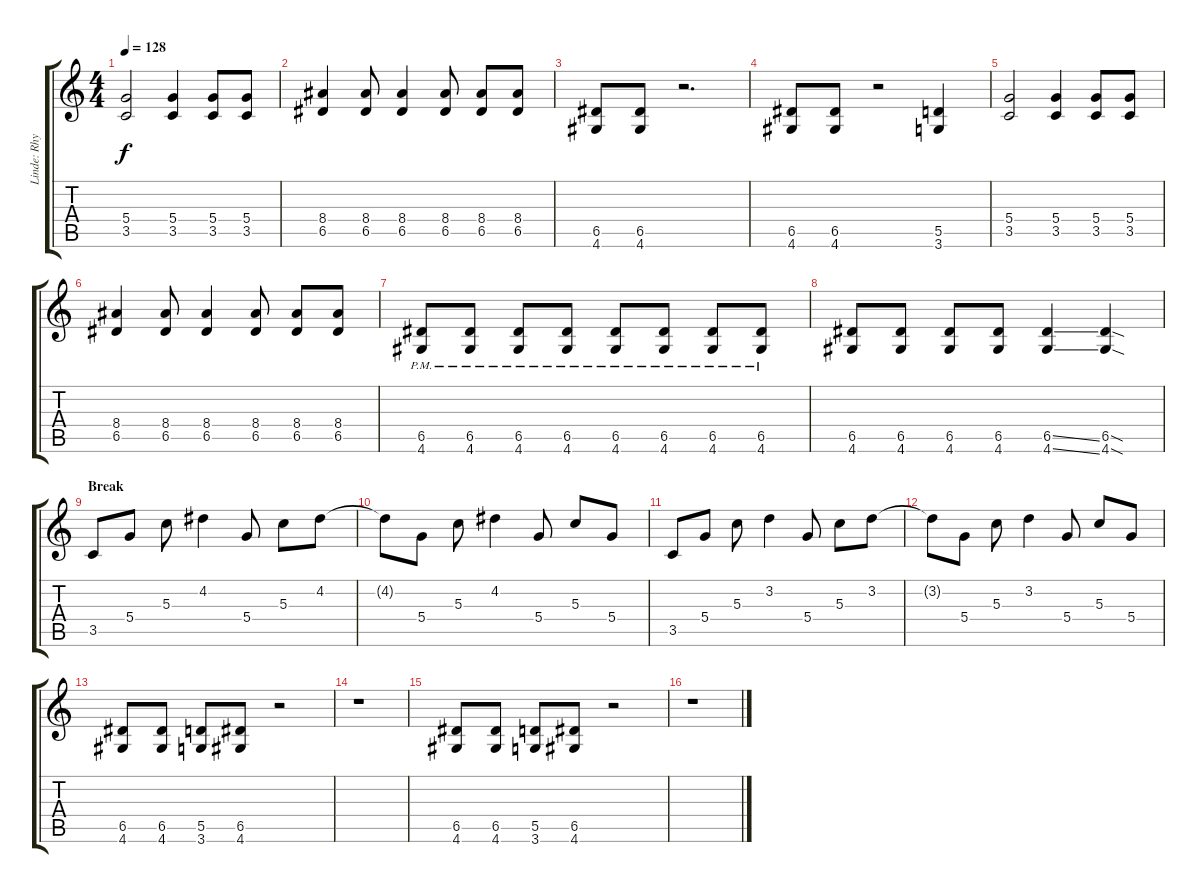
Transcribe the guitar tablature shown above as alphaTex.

\track ("Linde: Rhythm Guitar" "Linde: Rhy") {instrument distortionguitar}
\staff {score tabs}
\tuning (E4 B3 G3 D3 A2 E2) {hide}
\ts (4 4)
\tempo 128
\clef g2
\ks c
(5.4 3.5).2{dy f} (5.4 3.5).4 (5.4 3.5).8 (5.4 3.5).8 |
(8.4 6.5).4 (8.4 6.5).8 (8.4 6.5).4 (8.4 6.5).8 (8.4 6.5).8 (8.4 6.5).8 |
(6.5 4.6).8 (6.5 4.6).8 r.2{d} |
(6.5 4.6).8 (6.5 4.6).8 r.2 (5.5 3.6).4 |
(5.4 3.5).2 (5.4 3.5).4 (5.4 3.5).8 (5.4 3.5).8 |
(8.4 6.5).4 (8.4 6.5).8 (8.4 6.5).4 (8.4 6.5).8 (8.4 6.5).8 (8.4 6.5).8 |
(6.5{pm} 4.6{pm}).8 (6.5{pm} 4.6{pm}).8 (6.5{pm} 4.6{pm}).8 (6.5{pm} 4.6{pm}).8 (6.5{pm} 4.6).8 (6.5{pm} 4.6).8 (6.5{pm} 4.6).8 (6.5{pm} 4.6).8 |
(6.5 4.6).8 (6.5 4.6).8 (6.5 4.6).8 (6.5 4.6).8 (6.5{ss} 4.6{ss}).4 (6.5{sod} 4.6{sod}).4 |
\section ("" "Break")
3.5.8 5.4.8 5.3.8 4.2.4 5.4.8 5.3.8 4.2.8 |
4.2{t}.8 5.4.8 5.3.8 4.2.4 5.4.8 5.3.8 5.4.8 |
3.5.8 5.4.8 5.3.8 3.2.4 5.4.8 5.3.8 3.2.8 |
3.2{t}.8 5.4.8 5.3.8 3.2.4 5.4.8 5.3.8 5.4.8 |
(6.5 4.6).8 (6.5 4.6).8 (5.5 3.6).8 (6.5 4.6).8 r.2 |
r.1 |
(6.5 4.6).8 (6.5 4.6).8 (5.5 3.6).8 (6.5 4.6).8 r.2 |
r.1
